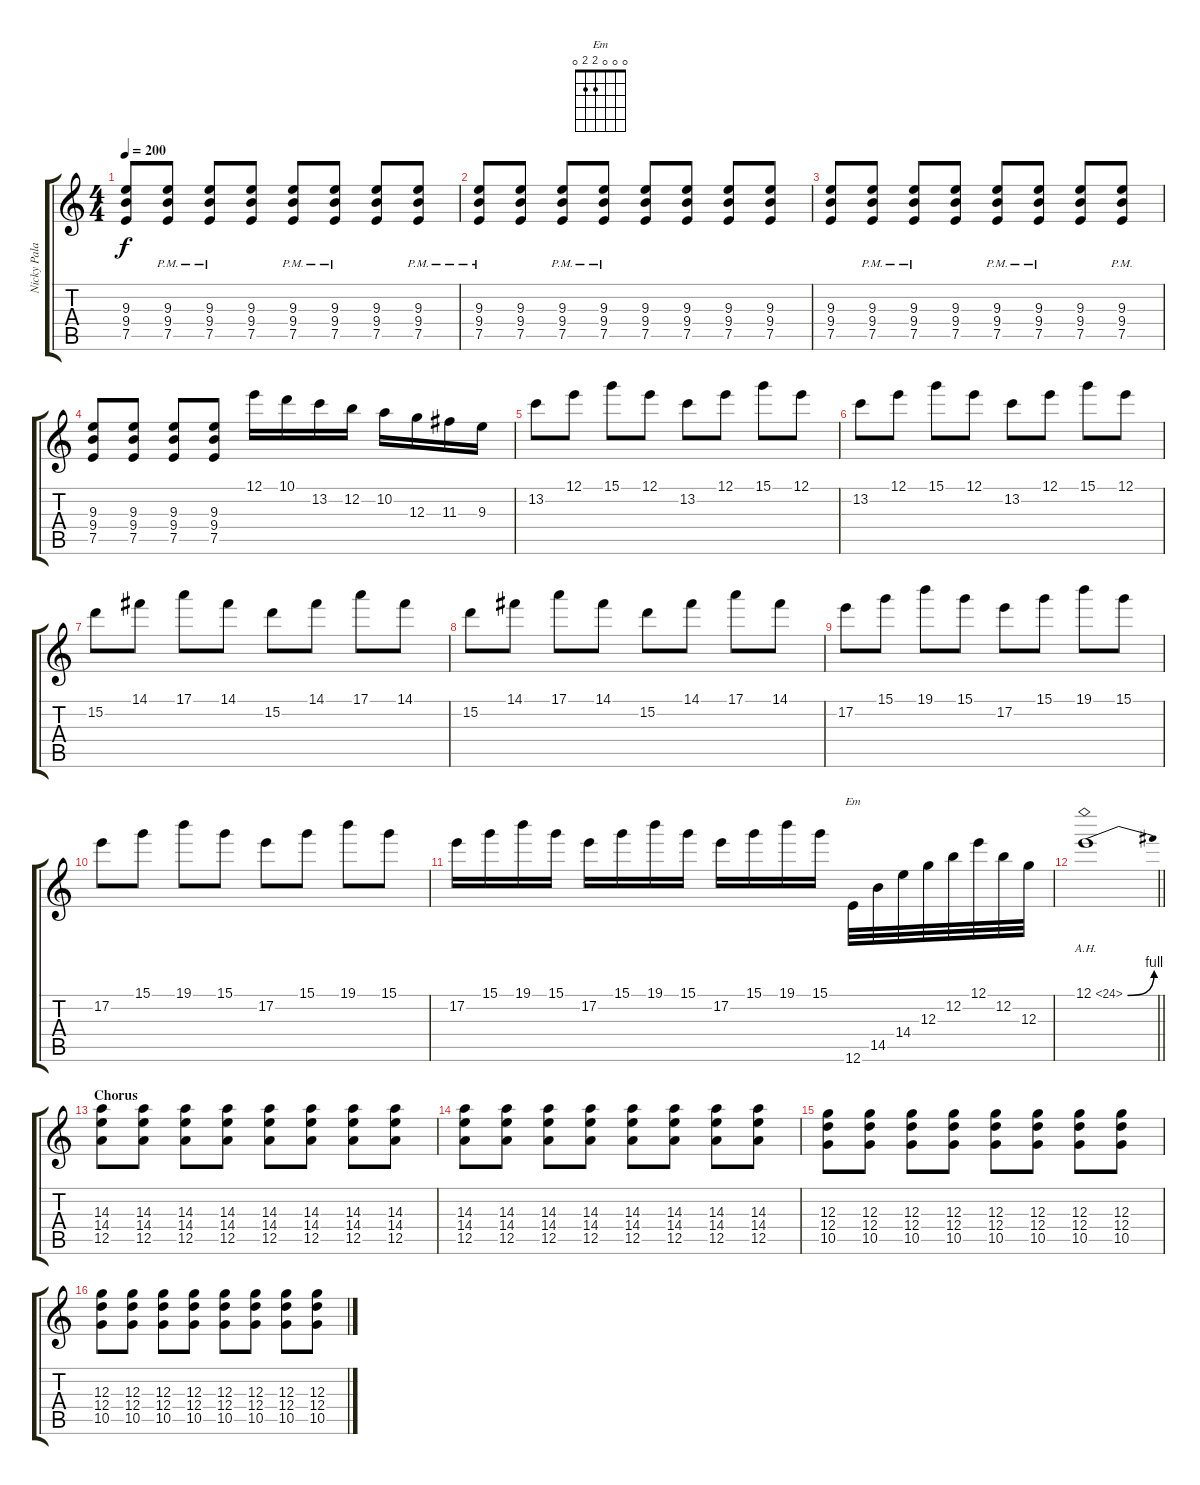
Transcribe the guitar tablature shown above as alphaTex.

\track ("Nicky Palado (Lead Guitar)" "Nicky Pala") {instrument overdrivenguitar}
\staff {score tabs}
\tuning (E4 B3 G3 D3 A2 E2) {hide}
\chord ("Em" 0 0 0 2 2 0)
\ts (4 4)
\tempo 200
\clef g2
\ks c
(9.3 9.4 7.5).8{dy f} (9.3{pm} 9.4{pm} 7.5{pm}).8 (9.3{pm} 9.4{pm} 7.5{pm}).8 (9.3 9.4 7.5).8 (9.3{pm} 9.4{pm} 7.5{pm}).8 (9.3{pm} 9.4{pm} 7.5{pm}).8 (9.3 9.4 7.5).8 (9.3{pm} 9.4{pm} 7.5{pm}).8 |
(9.3{pm} 9.4{pm} 7.5{pm}).8 (9.3 9.4 7.5).8 (9.3{pm} 9.4{pm} 7.5{pm}).8 (9.3{pm} 9.4{pm} 7.5{pm}).8 (9.3 9.4 7.5).8 (9.3 9.4 7.5).8 (9.3 9.4 7.5).8 (9.3 9.4 7.5).8 |
(9.3 9.4 7.5).8 (9.3{pm} 9.4{pm} 7.5{pm}).8 (9.3{pm} 9.4{pm} 7.5{pm}).8 (9.3 9.4 7.5).8 (9.3{pm} 9.4{pm} 7.5{pm}).8 (9.3{pm} 9.4{pm} 7.5{pm}).8 (9.3 9.4 7.5).8 (9.3{pm} 9.4{pm} 7.5{pm}).8 |
(9.3 9.4 7.5).8 (9.3 9.4 7.5).8 (9.3 9.4 7.5).8 (9.3 9.4 7.5).8 12.1.16 10.1.16 13.2.16 12.2.16 10.2.16 12.3.16 11.3.16 9.3.16 |
13.2.8 12.1.8 15.1.8 12.1.8 13.2.8 12.1.8 15.1.8 12.1.8 |
13.2.8 12.1.8 15.1.8 12.1.8 13.2.8 12.1.8 15.1.8 12.1.8 |
15.2.8 14.1.8 17.1.8 14.1.8 15.2.8 14.1.8 17.1.8 14.1.8 |
15.2.8 14.1.8 17.1.8 14.1.8 15.2.8 14.1.8 17.1.8 14.1.8 |
17.2.8 15.1.8 19.1.8 15.1.8 17.2.8 15.1.8 19.1.8 15.1.8 |
17.2.8 15.1.8 19.1.8 15.1.8 17.2.8 15.1.8 19.1.8 15.1.8 |
17.2.16 15.1.16 19.1.16 15.1.16 17.2.16 15.1.16 19.1.16 15.1.16 17.2.16 15.1.16 19.1.16 15.1.16 12.6.32{ch "Em"} 14.5.32 14.4.32 12.3.32 12.2.32 12.1.32 12.2.32 12.3.32 |
\barLineRight lightlight
12.1{be (bend 0 0 60 4) ah 12}.1 |
\section ("" "Chorus")
(14.3 14.4 12.5).8 (14.3 14.4 12.5).8 (14.3 14.4 12.5).8 (14.3 14.4 12.5).8 (14.3 14.4 12.5).8 (14.3 14.4 12.5).8 (14.3 14.4 12.5).8 (14.3 14.4 12.5).8 |
(14.3 14.4 12.5).8 (14.3 14.4 12.5).8 (14.3 14.4 12.5).8 (14.3 14.4 12.5).8 (14.3 14.4 12.5).8 (14.3 14.4 12.5).8 (14.3 14.4 12.5).8 (14.3 14.4 12.5).8 |
(12.3 12.4 10.5).8 (12.3 12.4 10.5).8 (12.3 12.4 10.5).8 (12.3 12.4 10.5).8 (12.3 12.4 10.5).8 (12.3 12.4 10.5).8 (12.3 12.4 10.5).8 (12.3 12.4 10.5).8 |
(12.3 12.4 10.5).8 (12.3 12.4 10.5).8 (12.3 12.4 10.5).8 (12.3 12.4 10.5).8 (12.3 12.4 10.5).8 (12.3 12.4 10.5).8 (12.3 12.4 10.5).8 (12.3 12.4 10.5).8
